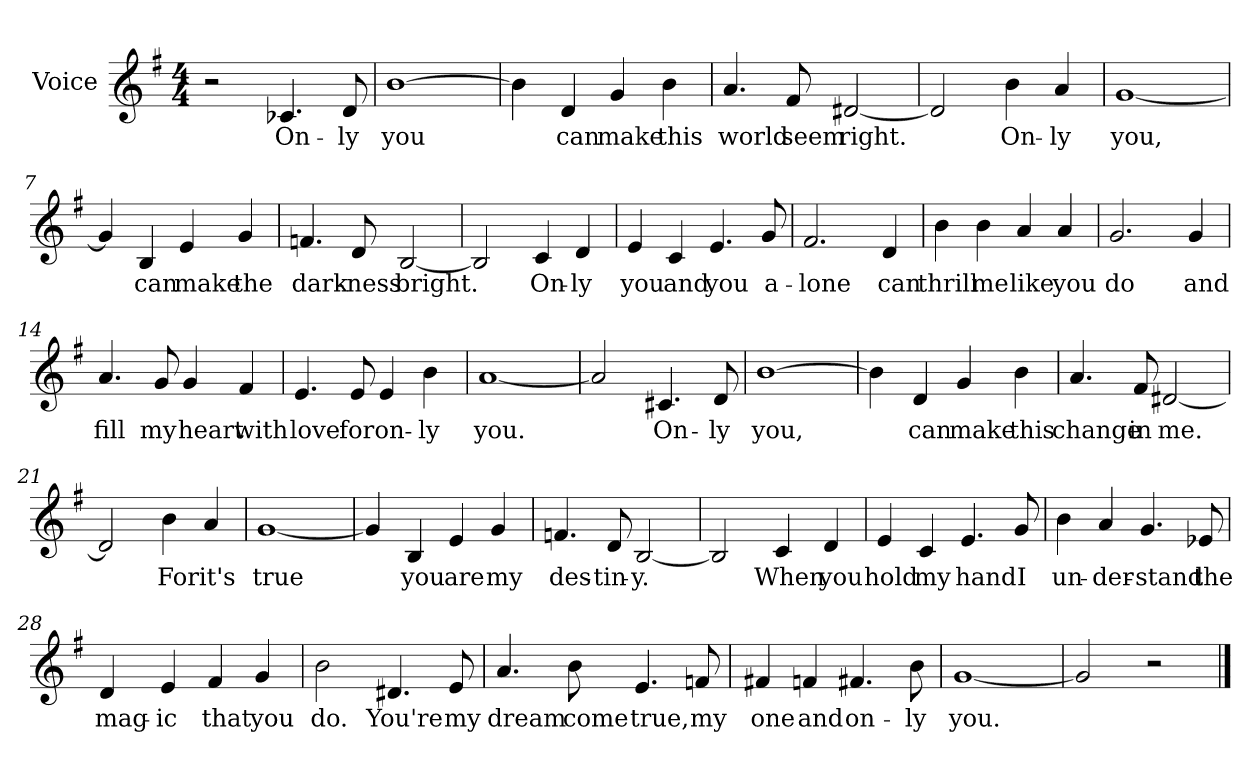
**kern	**text
*part1	*part1
*staff1	*staff1
*I"Voice	*
*I'Vo.	*
*clefG2	*
*k[f#]	*
*G:	*
*M4/4	*
=1	=1
2r	.
4.c-X/	On-
8d/	ly
=2	=2
[1b	you
=3	=3
4b\]	.
4d/	can
4g/	make
4b\	this
=4	=4
4.a/	world
8f#/	seem
[2d#X/	right.
!!LO:LB:g=z
=5	=5
2d#/]	.
4b\	On-
4a/	ly
=6	=6
[1g	you,
=7	=7
4g/]	.
4B/	can
4e/	make
4g/	the
=8	=8
4.fn/	dark-
8d/	ness
[2B/	bright.
=9	=9
2B/]	.
4c/	On-
4d/	ly
=10	=10
4e/	you
4c/	and
4.e/	you
8g/	a-
!!LO:LB:g=z
=11	=11
2.f#/	lone
4d/	can
=12	=12
4b\	thrill
4b\	me
4a/	like
4a/	you
=13	=13
2.g/	do
4g/	and
=14	=14
4.a/	fill
8g/	my
4g/	heart
4f#/	with
!!LO:LB:g=z
=15	=15
4.e/	love
8e/	for
4e/	on-
4b\	ly
=16	=16
[1a	you.
=17	=17
2a/]	.
4.c#X/	On-
8d/	ly
=18	=18
[1b	you,
=19	=19
4b\]	.
4d/	can
4g/	make
4b\	this
!!LO:LB:g=z
=20	=20
4.a/	change
8f#/	in
[2d#X/	me.
=21	=21
2d#/]	.
4b\	For
4a/	it's
=22	=22
[1g	true
=23	=23
4g/]	.
4B/	you
4e/	are
4g/	my
=24	=24
4.fn/	des-
8d/	tin-
[2B/	y.
=25	=25
2B/]	.
4c/	When
4d/	you
!!LO:LB:g=z
=26	=26
4e/	hold
4c/	my
4.e/	hand
8g/	I
=27	=27
4b\	un-
4a/	der-
4.g/	stand
8e-X/	the
=28	=28
4d/	mag-
4e/	ic
4f#/	that
4g/	you
=29	=29
2b\	do.
4.d#X/	You're
8e/	my
!!LO:LB:g=z
=30	=30
4.a/	dream
8b\	come
4.e/	true,
8fn/	my
=31	=31
4f#X/	one
4fn/	and
4.f#X/	on-
8b\	ly
=32	=32
[1g	you.
=33	=33
2g/]	.
2r	.
==	==
*-	*-
